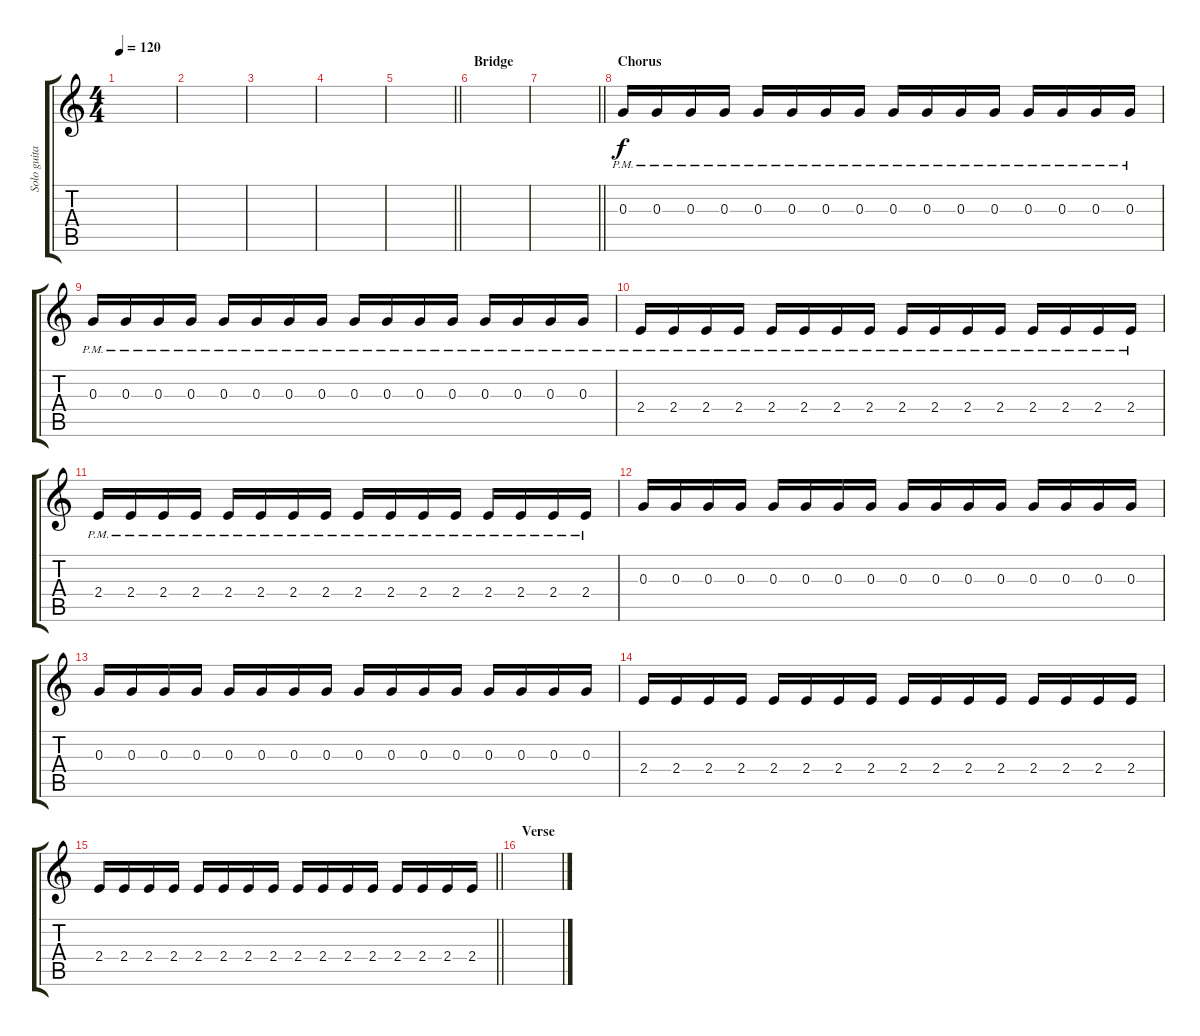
\track ("Solo guitar" "Solo guita") {instrument distortionguitar}
\staff {score tabs}
\tuning (E4 B3 G3 D3 A2 E2) {hide}
\ts (4 4)
\tempo 120
\clef g2
\ks c
|
|
|
|
\barLineRight lightlight
|
\section ("" "Bridge")
|
\barLineRight lightlight
|
\section ("" "Chorus")
0.3{pm}.16 0.3{pm}.16 0.3{pm}.16 0.3{pm}.16 0.3{pm}.16 0.3{pm}.16 0.3{pm}.16 0.3{pm}.16 0.3{pm}.16 0.3{pm}.16 0.3{pm}.16 0.3{pm}.16 0.3{pm}.16 0.3{pm}.16 0.3{pm}.16 0.3{pm}.16 |
0.3{pm}.16 0.3{pm}.16 0.3{pm}.16 0.3{pm}.16 0.3{pm}.16 0.3{pm}.16 0.3{pm}.16 0.3{pm}.16 0.3{pm}.16 0.3{pm}.16 0.3{pm}.16 0.3{pm}.16 0.3{pm}.16 0.3{pm}.16 0.3{pm}.16 0.3{pm}.16 |
2.4{pm}.16 2.4{pm}.16 2.4{pm}.16 2.4{pm}.16 2.4{pm}.16 2.4{pm}.16 2.4{pm}.16 2.4{pm}.16 2.4{pm}.16 2.4{pm}.16 2.4{pm}.16 2.4{pm}.16 2.4{pm}.16 2.4{pm}.16 2.4{pm}.16 2.4{pm}.16 |
2.4{pm}.16 2.4{pm}.16 2.4{pm}.16 2.4{pm}.16 2.4{pm}.16 2.4{pm}.16 2.4{pm}.16 2.4{pm}.16 2.4{pm}.16 2.4{pm}.16 2.4{pm}.16 2.4{pm}.16 2.4{pm}.16 2.4{pm}.16 2.4{pm}.16 2.4{pm}.16 |
0.3.16 0.3.16 0.3.16 0.3.16 0.3.16 0.3.16 0.3.16 0.3.16 0.3.16 0.3.16 0.3.16 0.3.16 0.3.16 0.3.16 0.3.16 0.3.16 |
0.3.16 0.3.16 0.3.16 0.3.16 0.3.16 0.3.16 0.3.16 0.3.16 0.3.16 0.3.16 0.3.16 0.3.16 0.3.16 0.3.16 0.3.16 0.3.16 |
2.4.16 2.4.16 2.4.16 2.4.16 2.4.16 2.4.16 2.4.16 2.4.16 2.4.16 2.4.16 2.4.16 2.4.16 2.4.16 2.4.16 2.4.16 2.4.16 |
\barLineRight lightlight
2.4.16 2.4.16 2.4.16 2.4.16 2.4.16 2.4.16 2.4.16 2.4.16 2.4.16 2.4.16 2.4.16 2.4.16 2.4.16 2.4.16 2.4.16 2.4.16 |
\section ("" "Verse")
